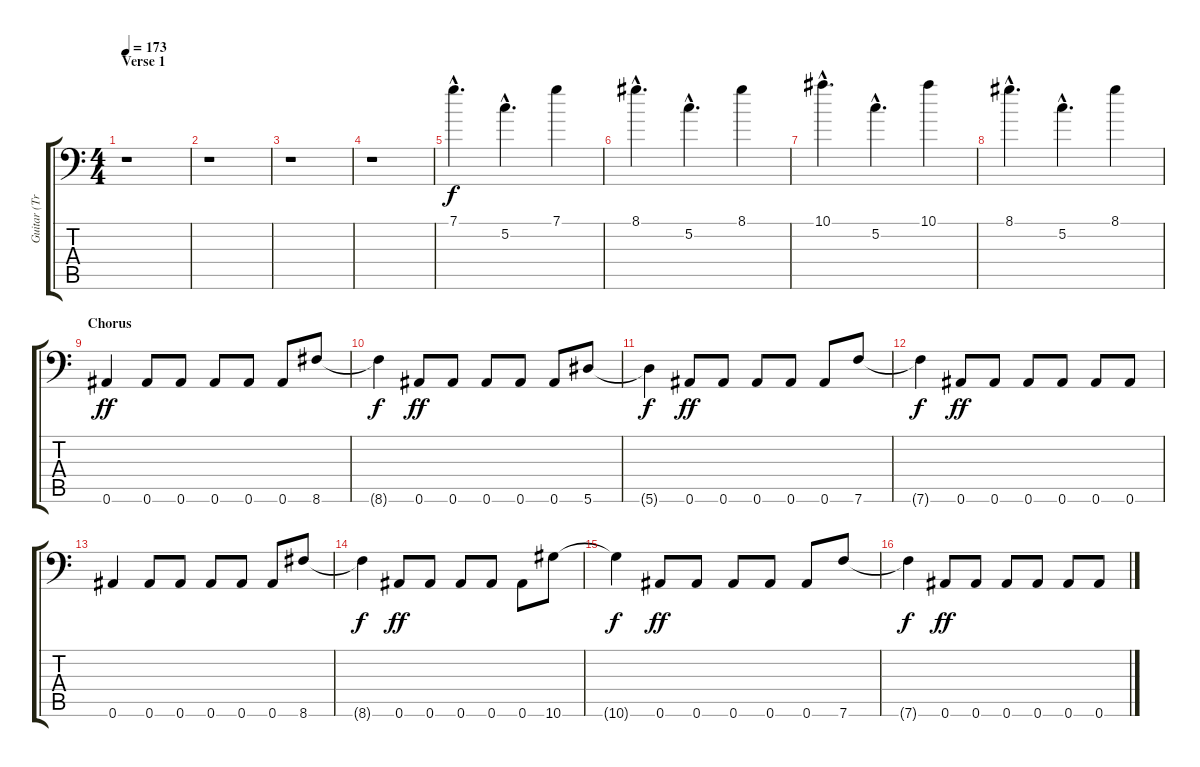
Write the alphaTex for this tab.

\track ("Guitar (Tripp Rex Eisen)" "Guitar (Tr") {instrument distortionguitar}
\staff {score tabs}
\tuning (C4 G3 Eb3 Bb2 F2 Bb1) {hide}
\ts (4 4)
\section ("" "Verse 1")
\tempo 173
\clef f4
\ks c
r.1{dy ff} |
r.1 |
r.1 |
r.1 |
7.1{hac}.4{d dy f} 5.2{hac}.4{d} 7.1.4 |
8.1{hac}.4{d} 5.2{hac}.4{d} 8.1.4 |
10.1{hac}.4{d} 5.2{hac}.4{d} 10.1.4 |
8.1{hac}.4{d} 5.2{hac}.4{d} 8.1.4 |
\section ("" "Chorus")
0.6.4{dy ff} 0.6.8 0.6.8 0.6.8 0.6.8 0.6.8 8.6.8 |
8.6{t}.4{dy f} 0.6.8{dy ff} 0.6.8 0.6.8 0.6.8 0.6.8 5.6.8 |
5.6{t}.4{dy f} 0.6.8{dy ff} 0.6.8 0.6.8 0.6.8 0.6.8 7.6.8 |
7.6{t}.4{dy f} 0.6.8{dy ff} 0.6.8 0.6.8 0.6.8 0.6.8 0.6.8 |
0.6.4 0.6.8 0.6.8 0.6.8 0.6.8 0.6.8 8.6.8 |
8.6{t}.4{dy f} 0.6.8{dy ff} 0.6.8 0.6.8 0.6.8 0.6.8 10.6.8 |
10.6{t}.4{dy f} 0.6.8{dy ff} 0.6.8 0.6.8 0.6.8 0.6.8 7.6.8 |
7.6{t}.4{dy f} 0.6.8{dy ff} 0.6.8 0.6.8 0.6.8 0.6.8 0.6.8
